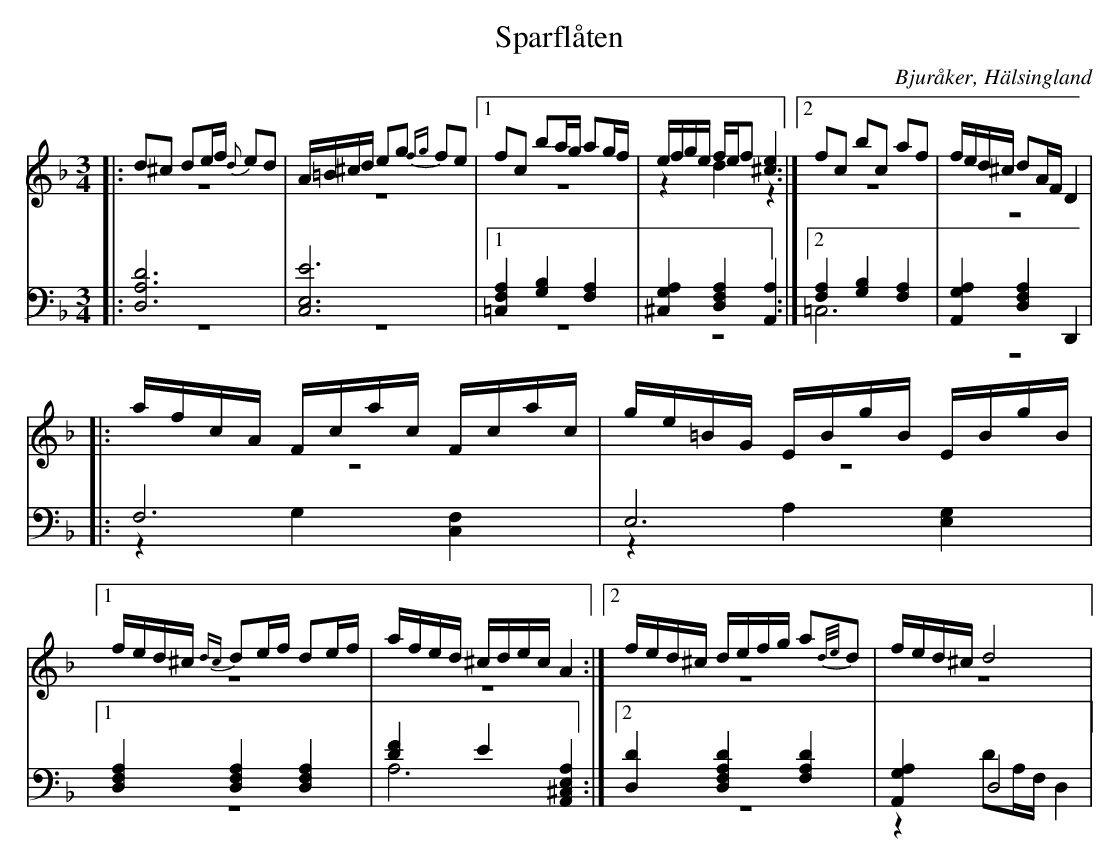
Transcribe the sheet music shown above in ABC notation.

X:1
T: Sparflåten
O: Bjuråker, Hälsingland
M: 3/4
L: 1/8
K: Dm
V:1
V:2 merge
V:3
V:4 merge
V:1
|:d^c de/f/ {d}ed|A/=B/^c/d/ eg {fg}fe|1 fc ba/g/ ag/f/| e/f/g/e/ f/e/f [^c2e2]:|2 fc bc af|f/e/d/^c/ dA/F/ D2|
|:a/f/c/A/  F/c/a/c/ F/c/a/c/|g/e/=B/G/  E/B/g/B/  E/B/g/B/|1 f/e/d/^c/ {dc}de/f/ de/f/|a/f/e/d/ ^c/d/e/c/ A2:|2 f/e/d/^c/ d/e/f/g/ a{d/e/}d|f/e/d/^c/ d4|
V:2
|:z6|z6|1 z6|z2 d2 z2:|2 z6|z6|
|:z6|z6|1 z6|z6:|2 z6|z6|
V:3 clef=bass
|:[D,6A,6D6]|[E,6C,6E6]|1 [=C,2F,2A,2] [G,2B,2] [F,2A,2]|[^C,2G,2A,2] [D,2F,2A,2] [A,,2A,2]:|2 [F,2A,2] [G,2B,2] [F,2A,2]|[A,,2G,2A,2] [D,2F,2A,2] D,,2|
|:F,6|E,6|1 [D,2F,2A,2] [D,2F,2A,2] [D,2F,2A,2]|[D2F2] E2 [A,,2^C,2E,2A,2]:|2 [D,2D2] [D,2F,2A,2D2] [F,2A,2D2]|[A,,2G,2A,2] D,4|
V:4 clef=bass
|:z6|z6|1 z6|z6:|2 =C,6|z6|
|:z2 G,2 [C,2F,2]|z2 A,2 [E,2G,2]|1 z6|A,6:|2 z6|z2 DA,/F,/ D,2|
